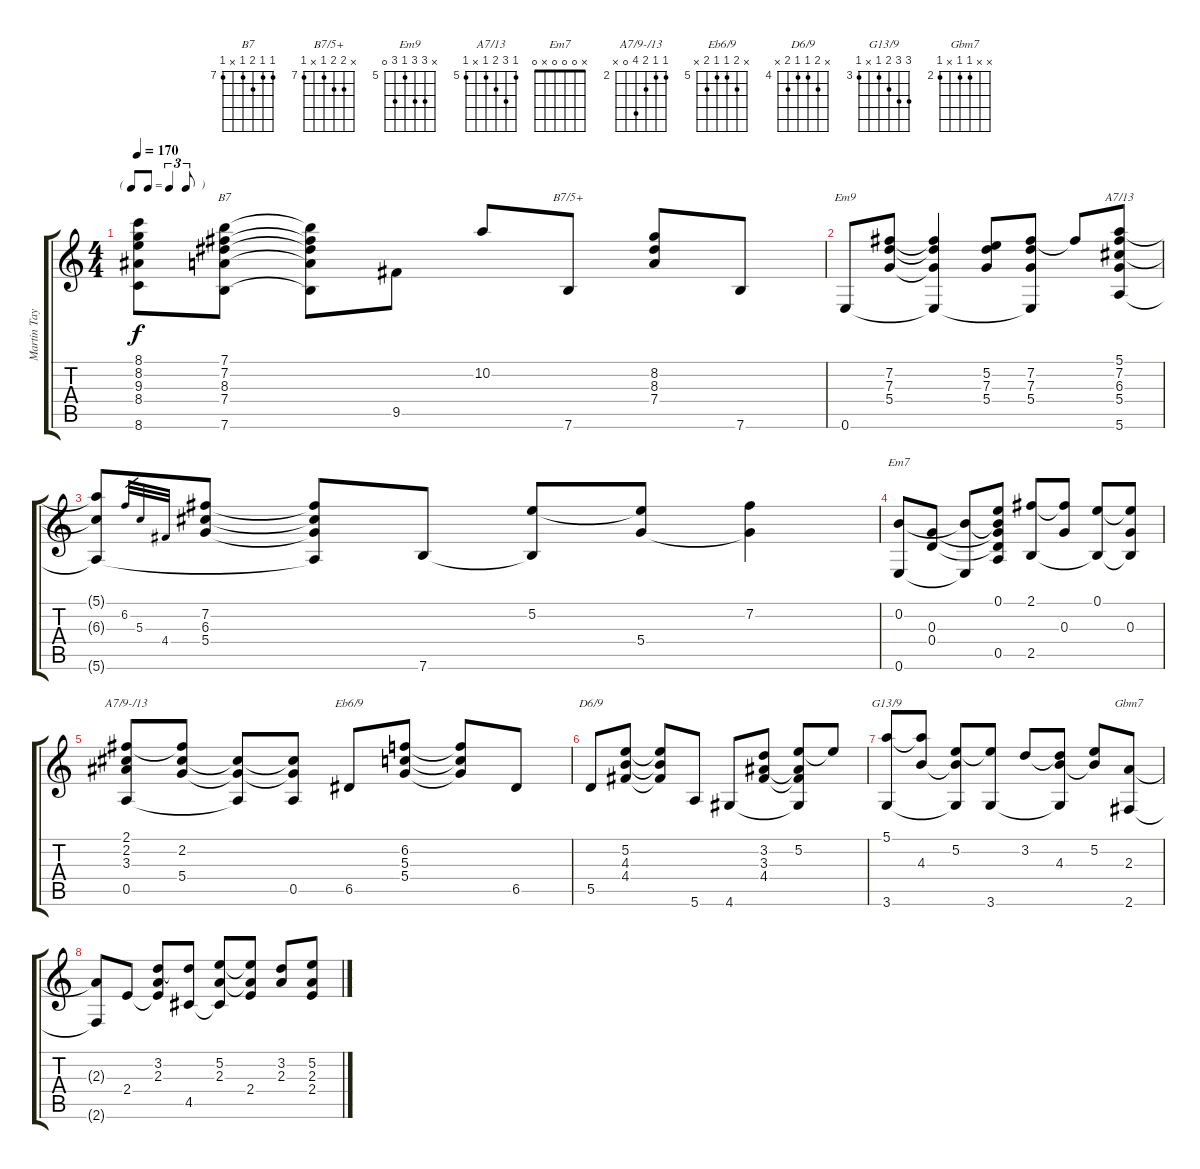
\track ("Martin Taylor" "Martin Tay") {instrument electricguitarjazz}
\staff {score tabs}
\tuning (E4 B3 G3 D3 A2 E2) {hide}
\chord ("B7" 7 7 8 7 x 7) {firstfret 7}
\chord ("B7/5+" x 8 8 7 x 7) {firstfret 7}
\chord ("Em9" x 7 7 5 7 0) {firstfret 5}
\chord ("A7/13" 5 7 6 5 x 5) {firstfret 5}
\chord ("Em7" x 0 0 0 x 0)
\chord ("A7/9-/13" 2 2 3 5 0 x) {firstfret 2}
\chord ("Eb6/9" x 6 5 5 6 x) {firstfret 5}
\chord ("D6/9" x 5 4 4 5 x) {firstfret 4}
\chord ("G13/9" 5 5 4 3 x 3) {firstfret 3}
\chord ("Gbm7" x x 2 2 x 2) {firstfret 2}
\ts (4 4)
\tf triplet8th
\tempo 170
\clef g2
\ks c
(8.1{t} 8.2{t} 9.3{t} 8.4{t} 8.6{t}).8{dy f} (7.1 7.2 8.3 7.4 7.6).8{ch "B7"} (7.1{t} 7.2{t} 8.3{t} 7.4{t} 7.6{t}).8 9.5.8 10.2.8 7.6.8{ch "B7/5+"} (8.2 8.3 7.4).8 7.6.8 |
0.6.8{ch "Em9"} (7.2 7.3 5.4).8 (7.2{t} 7.3{t} 5.4{t} 0.6{t}).4 (5.2 7.3 5.4).8 (7.2 7.3 5.4 0.6{t}).8 7.2{t}.8 (5.1 7.2 6.3 5.4 5.6).8{ch "A7/13"} |
(5.1{t} 6.3{t} 5.6{t}).8 6.2.32{gr} 5.3.32{gr} 4.4.32{gr} (7.2 6.3 5.4).8 (7.2{t} 6.3{t} 5.4{t} 5.6{t}).8 7.6.8 (5.2 7.6{t}).8 (5.2{t} 5.4).8 (7.2 5.4{t}).4 |
(0.2 0.6).8{ch "Em7"} (0.3 0.4).8 (0.2{t} 0.6{t}).8 (0.1 0.2{t} 0.3{t} 0.4{t} 0.5).8 (2.1 2.5).8 (2.1{t} 0.3).8 (0.1 2.5{t}).8 (0.1{t} 0.3 2.5{t}).8 |
(2.1 2.2 3.3 0.5).8{ch "A7/9-/13"} (2.1{t} 2.2 5.4).8 (2.2{t} 5.4{t} 0.5{t}).8 (2.2{t} 5.4{t} 0.5).8 6.5.8{ch "Eb6/9"} (6.2 5.3 5.4).8 (6.2{t} 5.3{t} 5.4{t}).8 6.5.8 |
5.5.8{ch "D6/9"} (5.2 4.3 4.4).8 (5.2{t} 4.3{t} 4.4{t}).8 5.6.8 4.6.8 (3.2 3.3 4.4).8 (5.2 3.3{t} 4.4{t} 4.6{t}).8 5.2{t}.8 |
(5.1 3.6).8{ch "G13/9"} (5.1{t} 4.3).8 (5.2 4.3{t} 3.6{t}).8 (5.2{t} 3.6).8 3.2.8 (3.2{t} 4.3 3.6{t}).8 (5.2 4.3{t}).8 (2.3 2.6).8{ch "Gbm7"} |
(2.3{t} 2.6{t}).8 2.4.8 (3.2 2.3 2.4{t}).8 (3.2{t} 4.5).8 (5.2 2.3 4.5{t}).8 (5.2{t} 2.3{t} 2.4).8 (3.2 2.3).8 (5.2 2.3 2.4).8
